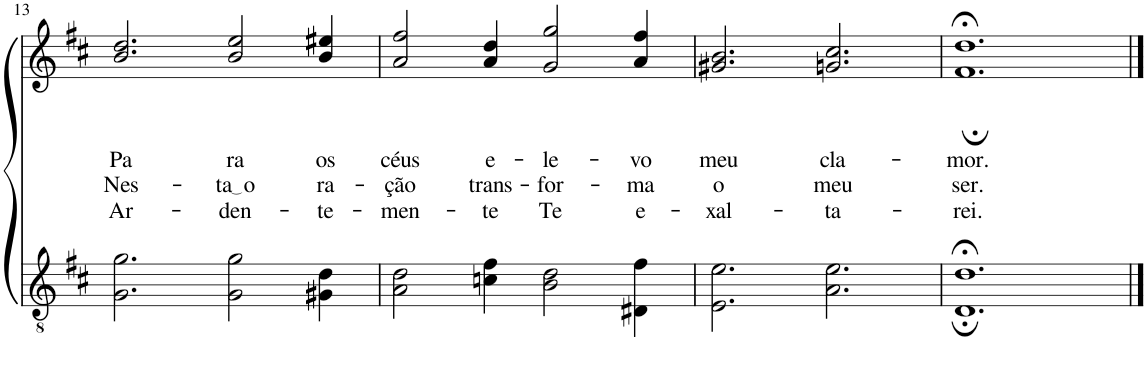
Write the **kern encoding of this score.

**kern	**kern	**text	**text	**text
*part2	*part1	*part1	*part1	*part1
*staff2	*staff1	*staff1	*staff1	*staff1
*I"Parte III e IV	*I"Parte I e II	*	*	*
!!LO:PB:g=z
*clefGv2	*clefG2	*	*	*
*Trd5c9	*Trd5c9	*	*	*
*k[f#c#]	*k[f#c#]	*	*	*
*M6/4	*M6/4	*	*	*
=13	=13	=13	=13	=13
!	!	!LO:LY:b	!LO:LY:b	!LO:LY:b
2.G\ 2.g\	2.b/ 2.dd/	Pa	Nes-	Ar-
!	!	!LO:LY:b	!LO:LY:b	!LO:LY:b
2G\ 2g\	2b/ 2ee/	ra	ta o	-den-
!	!	!LO:LY:b	!LO:LY:b	!LO:LY:b
4G#X\ 4d\	4b/ 4ee#X/	os	ra-	-te-
=14	=14	=14	=14	=14
!	!	!LO:LY:b	!LO:LY:b	!LO:LY:b
2A\ 2d\	2a/ 2ff#/	céus	-ção	-men-
!	!	!LO:LY:b	!LO:LY:b	!LO:LY:b
4cn\ 4f#\	4a/ 4dd/	e-	trans-	-te
!	!	!LO:LY:b	!LO:LY:b	!LO:LY:b
2B\ 2d\	2g/ 2gg/	-le-	-for-	Te
!	!	!LO:LY:b	!LO:LY:b	!LO:LY:b
4D#X\ 4f#\	4a/ 4ff#/	-vo	-ma	e-
=15	=15	=15	=15	=15
!	!	!LO:LY:b	!LO:LY:b	!LO:LY:b
2.E\ 2.e\	2.g#X/ 2.b/	meu	o	-xal-
!	!	!LO:LY:b	!LO:LY:b	!LO:LY:b
2.A\ 2.e\	2.gn/ 2.cc#/	cla-	meu	-ta-
=16	=16	=16	=16	=16
*^	*	*	*	*
!	!	!	!LO:LY:b	!LO:LY:b	!LO:LY:b
*	*	*^	*	*	*
1.d;<	1.D;	1.dd;<	1.f#;	-mor.	ser.	-rei.
*v	*v	*	*	*	*	*
*	*v	*v	*	*	*
==	==	==	==	==
*-	*-	*-	*-	*-
